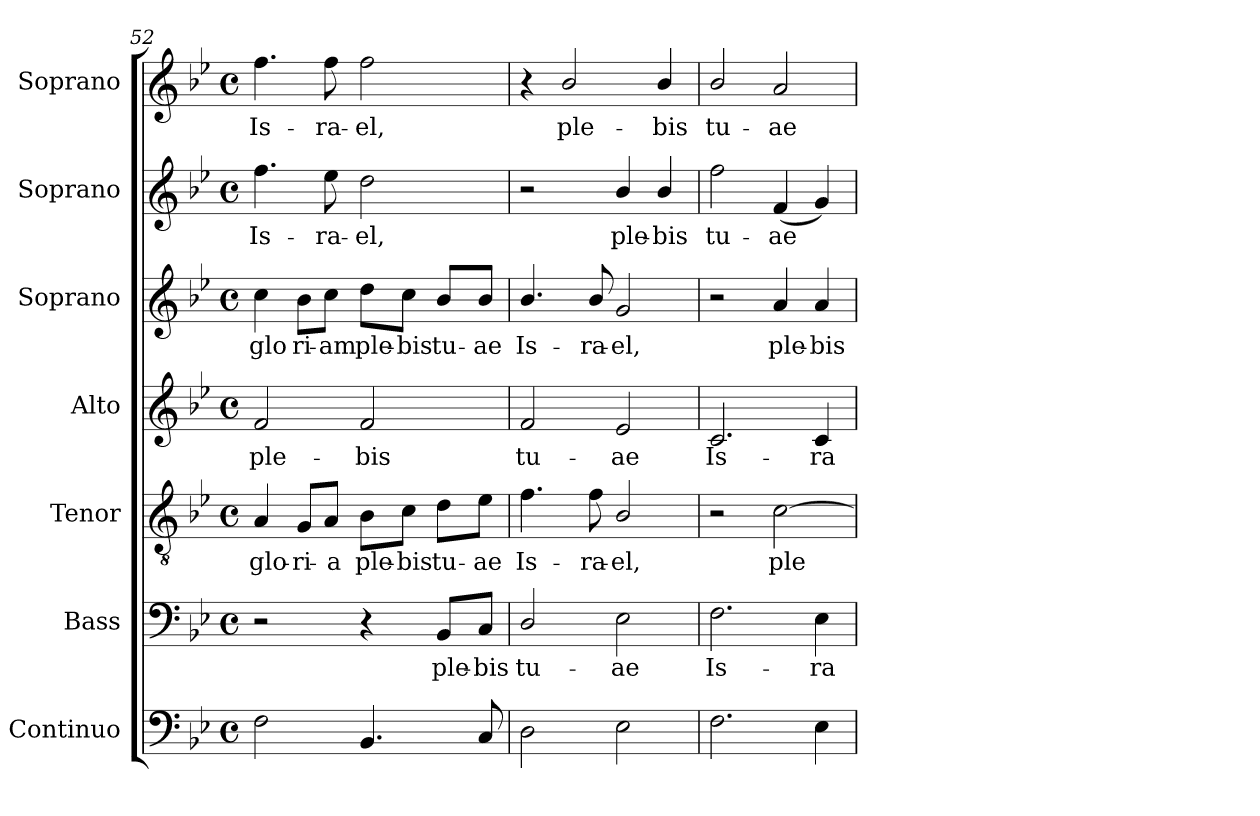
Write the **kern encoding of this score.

**kern	**kern	**text	**kern	**text	**kern	**text	**kern	**text	**kern	**text	**kern	**text
*part7	*part6	*part6	*part5	*part5	*part4	*part4	*part3	*part3	*part2	*part2	*part1	*part1
*staff7	*staff6	*staff6	*staff5	*staff5	*staff4	*staff4	*staff3	*staff3	*staff2	*staff2	*staff1	*staff1
*I"Continuo	*I"Bass	*	*I"Tenor	*	*I"Alto	*	*I"Soprano	*	*I"Soprano	*	*I"Soprano	*
*I'Cont.	*I'B.	*	*I'T.	*	*I'A.	*	*I'S.	*	*I'S.	*	*I'S.	*
*clefF4	*clefF4	*	*clefGv2	*	*clefG2	*	*clefG2	*	*clefG2	*	*clefG2	*
*	*	*	*ITrd7c12	*	*	*	*	*	*	*	*	*
*k[b-e-]	*k[b-e-]	*	*k[b-e-]	*	*k[b-e-]	*	*k[b-e-]	*	*k[b-e-]	*	*k[b-e-]	*
*B-:	*B-:	*	*B-:	*	*B-:	*	*B-:	*	*B-:	*	*B-:	*
*M4/4	*M4/4	*	*M4/4	*	*M4/4	*	*M4/4	*	*M4/4	*	*M4/4	*
*met(c)	*met(c)	*	*met(c)	*	*met(c)	*	*met(c)	*	*met(c)	*	*met(c)	*
=52	=52	=52	=52	=52	=52	=52	=52	=52	=52	=52	=52	=52
!	!	!	!	!LO:LY:b:color=#000000	!	!	!	!	!	!	!	!
!	!	!	!	!	!	!LO:LY:b:color=#000000	!	!	!	!	!	!
!	!	!	!	!	!	!	!	!LO:LY:b:color=#000000	!	!	!	!
!	!	!	!	!	!	!	!	!	!	!LO:LY:b:color=#000000	!	!
!	!	!	!	!	!	!	!	!	!	!	!	!LO:LY:b:color=#000000
2Fi\	2r	.	4AAi/	glo-	2fi/	ple-	4cci\	glo	4.ffi\	Is-	4.ffi\	Is-
!	!	!	!	!LO:LY:b:color=#000000	!	!	!	!	!	!	!	!
!	!	!	!	!	!	!	!	!LO:LY:b:color=#000000	!	!	!	!
.	.	.	8GGi/L	-ri-	.	.	8b-i\L	ri-	.	.	.	.
!	!	!	!	!LO:LY:b:color=#000000	!	!	!	!	!	!	!	!
!	!	!	!	!	!	!	!	!LO:LY:b:color=#000000	!	!	!	!
!	!	!	!	!	!	!	!	!	!	!LO:LY:b:color=#000000	!	!
!	!	!	!	!	!	!	!	!	!	!	!	!LO:LY:b:color=#000000
.	.	.	8AAi/J	-a	.	.	8cci\J	-am	8ee-i\	-ra-	8ffi\	-ra-
!	!	!	!	!LO:LY:b:color=#000000	!	!	!	!	!	!	!	!
!	!	!	!	!	!	!LO:LY:b:color=#000000	!	!	!	!	!	!
!	!	!	!	!	!	!	!	!LO:LY:b:color=#000000	!	!	!	!
!	!	!	!	!	!	!	!	!	!	!LO:LY:b:color=#000000	!	!
!	!	!	!	!	!	!	!	!	!	!	!	!LO:LY:b:color=#000000
4.BB-i/	4r	.	8BB-i\L	ple-	2fi/	-bis	8ddi\L	ple-	2ddi\	-el,	2ffi\	-el,
!	!	!	!	!LO:LY:b:color=#000000	!	!	!	!	!	!	!	!
!	!	!	!	!	!	!	!	!LO:LY:b:color=#000000	!	!	!	!
.	.	.	8Ci\J	-bis	.	.	8cci\J	-bis	.	.	.	.
!	!	!LO:LY:b:color=#000000	!	!	!	!	!	!	!	!	!	!
!	!	!	!	!LO:LY:b:color=#000000	!	!	!	!	!	!	!	!
!	!	!	!	!	!	!	!	!LO:LY:b:color=#000000	!	!	!	!
.	8BB-i/L	ple-	8Di\L	tu-	.	.	8b-i/L	tu-	.	.	.	.
!	!	!LO:LY:b:color=#000000	!	!	!	!	!	!	!	!	!	!
!	!	!	!	!LO:LY:b:color=#000000	!	!	!	!	!	!	!	!
!	!	!	!	!	!	!	!	!LO:LY:b:color=#000000	!	!	!	!
8Ci/	8Ci/J	-bis	8E-i\J	-ae	.	.	8b-i/J	-ae	.	.	.	.
!!LO:PB:g=z
=53	=53	=53	=53	=53	=53	=53	=53	=53	=53	=53	=53	=53
!	!	!LO:LY:b:color=#000000	!	!	!	!	!	!	!	!	!	!
!	!	!	!	!LO:LY:b:color=#000000	!	!	!	!	!	!	!	!
!	!	!	!	!	!	!LO:LY:b:color=#000000	!	!	!	!	!	!
!	!	!	!	!	!	!	!	!LO:LY:b:color=#000000	!	!	!	!
2Di\	2Di/	tu-	4.Fi\	Is-	2fi/	tu-	4.b-i/	Is-	2r	.	4r	.
!	!	!	!	!	!	!	!	!	!	!	!	!LO:LY:b:color=#000000
.	.	.	.	.	.	.	.	.	.	.	2b-i/	ple-
!	!	!	!	!LO:LY:b:color=#000000	!	!	!	!	!	!	!	!
!	!	!	!	!	!	!	!	!LO:LY:b:color=#000000	!	!	!	!
.	.	.	8Fi\	-ra-	.	.	8b-i/	-ra-	.	.	.	.
!	!	!LO:LY:b:color=#000000	!	!	!	!	!	!	!	!	!	!
!	!	!	!	!LO:LY:b:color=#000000	!	!	!	!	!	!	!	!
!	!	!	!	!	!	!LO:LY:b:color=#000000	!	!	!	!	!	!
!	!	!	!	!	!	!	!	!LO:LY:b:color=#000000	!	!	!	!
!	!	!	!	!	!	!	!	!	!	!LO:LY:b:color=#000000	!	!
2E-i\	2E-i\	-ae	2BB-i/	-el,	2e-i/	-ae	2gi/	-el,	4b-i/	ple-	.	.
!	!	!	!	!	!	!	!	!	!	!LO:LY:b:color=#000000	!	!
!	!	!	!	!	!	!	!	!	!	!	!	!LO:LY:b:color=#000000
.	.	.	.	.	.	.	.	.	4b-i/	-bis	4b-i/	-bis
=54	=54	=54	=54	=54	=54	=54	=54	=54	=54	=54	=54	=54
!	!	!LO:LY:b:color=#000000	!	!	!	!	!	!	!	!	!	!
!	!	!	!	!	!	!LO:LY:b:color=#000000	!	!	!	!	!	!
!	!	!	!	!	!	!	!	!	!	!LO:LY:b:color=#000000	!	!
!	!	!	!	!	!	!	!	!	!	!	!	!LO:LY:b:color=#000000
2.Fi\	2.Fi\	Is-	2r	.	2.ci/	Is-	2r	.	2ffi\	tu-	2b-i/	tu-
!	!	!	!	!LO:LY:b:color=#000000	!	!	!	!	!	!	!	!
!	!	!	!	!	!	!	!	!LO:LY:b:color=#000000	!	!	!	!
!	!	!	!	!	!	!	!	!	!	!LO:LY:b:color=#000000	!	!
!	!	!	!	!	!	!	!	!	!	!	!	!LO:LY:b:color=#000000
.	.	.	[2Ci\	ple-	.	.	4ai/	ple-	(4fi/	-ae	2ai/	-ae
!	!	!LO:LY:b:color=#000000	!	!	!	!	!	!	!	!	!	!
!	!	!	!	!	!	!LO:LY:b:color=#000000	!	!	!	!	!	!
!	!	!	!	!	!	!	!	!LO:LY:b:color=#000000	!	!	!	!
4E-i\	4E-i\	-ra-	.	.	4ci/	-ra-	4ai/	-bis	4gi/)	.	.	.
=	=	=	=	=	=	=	=	=	=	=	=	=
*-	*-	*-	*-	*-	*-	*-	*-	*-	*-	*-	*-	*-
